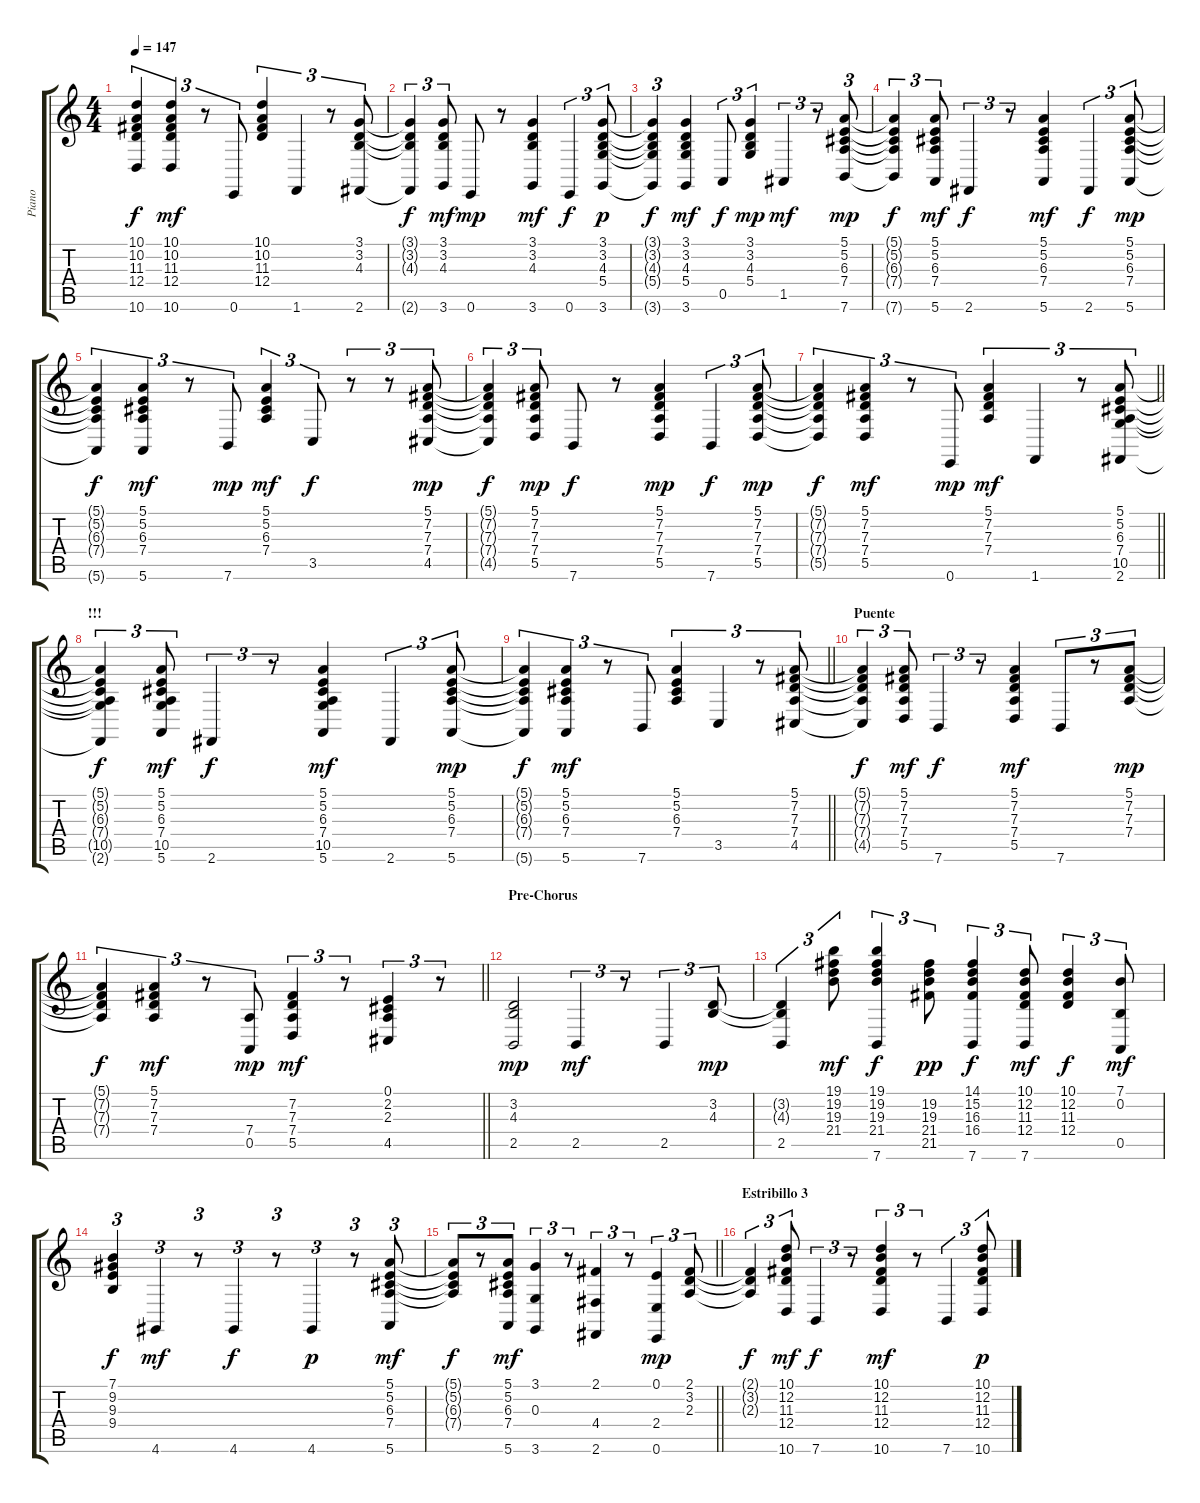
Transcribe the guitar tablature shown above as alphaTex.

\track ("Piano" "Piano") {instrument acousticgrandpiano}
\staff {score tabs}
\tuning (E4 B3 G3 D3 A2 E2) {hide}
\ts (4 4)
\tempo 147
\clef g2
\ks c
(10.1{t} 10.2{t} 11.3{t} 12.4{t} 10.6{t}).4{tu (3 2) dy f} (10.1 10.2 11.3 12.4 10.6).4{tu (3 2) dy mf} r.8{tu (3 2)} 0.6.8{tu (3 2)} (10.1 10.2 11.3 12.4).4{tu (3 2)} 1.6.4{tu (3 2)} r.8{tu (3 2)} (3.1 3.2 4.3 2.6).8{tu (3 2)} |
(3.1{t} 3.2{t} 4.3{t} 2.6{t}).4{tu (3 2) dy f} (3.1 3.2 4.3 3.6).8{tu (3 2) dy mf} 0.6.8{dy mp} r.8 (3.1 3.2 4.3 3.6).4{dy mf} 0.6.4{tu (3 2) dy f} (3.1 3.2 4.3 5.4 3.6).8{tu (3 2) dy p} |
(3.1{t} 3.2{t} 4.3{t} 5.4{t} 3.6{t}).4{tu (3 2) dy f} (3.1 3.2 4.3 5.4 3.6).4{dy mf} 0.5.8{tu (3 2) dy f} (3.1 3.2 4.3 5.4).4{tu (3 2) dy mp} 1.5.4{tu (3 2) dy mf} r.8{tu (3 2)} (5.1 5.2 6.3 7.4 7.6).8{tu (3 2) dy mp} |
(5.1{t} 5.2{t} 6.3{t} 7.4{t} 7.6{t}).4{tu (3 2) dy f} (5.1 5.2 6.3 7.4 5.6).8{tu (3 2) dy mf} 2.6.4{tu (3 2) dy f} r.8{tu (3 2)} (5.1 5.2 6.3 7.4 5.6).4{dy mf} 2.6.4{tu (3 2) dy f} (5.1 5.2 6.3 7.4 5.6).8{tu (3 2) dy mp} |
(5.1{t} 5.2{t} 6.3{t} 7.4{t} 5.6{t}).4{tu (3 2) dy f} (5.1 5.2 6.3 7.4 5.6).4{tu (3 2) dy mf} r.8{tu (3 2)} 7.6.8{tu (3 2) dy mp} (5.1 5.2 6.3 7.4).4{tu (3 2) dy mf} 3.5.8{tu (3 2) dy f} r.8{tu (3 2)} r.8{tu (3 2)} (5.1 7.2 7.3 7.4 4.5).8{tu (3 2) dy mp} |
(5.1{t} 7.2{t} 7.3{t} 7.4{t} 4.5{t}).4{tu (3 2) dy f} (5.1 7.2 7.3 7.4 5.5).8{tu (3 2) dy mp} 7.6.8{dy f} r.8 (5.1 7.2 7.3 7.4 5.5).4{dy mp} 7.6.4{tu (3 2) dy f} (5.1 7.2 7.3 7.4 5.5).8{tu (3 2) dy mp} |
\barLineRight lightlight
(5.1{t} 7.2{t} 7.3{t} 7.4{t} 5.5{t}).4{tu (3 2) dy f} (5.1 7.2 7.3 7.4 5.5).4{tu (3 2) dy mf} r.8{tu (3 2)} 0.6.8{tu (3 2) dy mp} (5.1 7.2 7.3 7.4).4{tu (3 2) dy mf} 1.6.4{tu (3 2)} r.8{tu (3 2)} (5.1 5.2 6.3 7.4 10.5 2.6).8{tu (3 2)} |
\section ("" "!!!")
(5.1{t} 5.2{t} 6.3{t} 7.4{t} 10.5{t} 2.6{t}).4{tu (3 2) dy f} (5.1 5.2 6.3 7.4 10.5 5.6).8{tu (3 2) dy mf} 2.6.4{tu (3 2) dy f} r.8{tu (3 2)} (5.1 5.2 6.3 7.4 10.5 5.6).4{dy mf} 2.6.4{tu (3 2)} (5.1 5.2 6.3 7.4 5.6).8{tu (3 2) dy mp} |
\barLineRight lightlight
(5.1{t} 5.2{t} 6.3{t} 7.4{t} 5.6{t}).4{tu (3 2) dy f} (5.1 5.2 6.3 7.4 5.6).4{tu (3 2) dy mf} r.8{tu (3 2)} 7.6.8{tu (3 2)} (5.1 5.2 6.3 7.4).4{tu (3 2)} 3.5.4{tu (3 2)} r.8{tu (3 2)} (5.1 7.2 7.3 7.4 4.5).8{tu (3 2)} |
\section ("" "Puente")
(5.1{t} 7.2{t} 7.3{t} 7.4{t} 4.5{t}).4{tu (3 2) dy f} (5.1 7.2 7.3 7.4 5.5).8{tu (3 2) dy mf} 7.6.4{tu (3 2) dy f} r.8{tu (3 2)} (5.1 7.2 7.3 7.4 5.5).4{dy mf} 7.6.8{tu (3 2)} r.8{tu (3 2)} (5.1 7.2 7.3 7.4).8{tu (3 2) dy mp} |
\barLineRight lightlight
(5.1{t} 7.2{t} 7.3{t} 7.4{t}).4{tu (3 2) dy f} (5.1 7.2 7.3 7.4).4{tu (3 2) dy mf} r.8{tu (3 2)} (7.4 0.5).8{tu (3 2) dy mp} (7.2 7.3 7.4 5.5).4{tu (3 2) dy mf} r.8{tu (3 2)} (0.1 2.2 2.3 4.5).4{tu (3 2)} r.8{tu (3 2)} |
\section ("" "Pre-Chorus")
(3.2 4.3 2.5).2{dy mp} 2.5.4{tu (3 2) dy mf} r.8{tu (3 2)} 2.5.4{tu (3 2)} (3.2 4.3).8{tu (3 2) dy mp} |
(3.2{t} 4.3{t} 2.5).4{tu (3 2)} (19.1 19.2 19.3 21.4).8{tu (3 2) dy mf} (19.1 19.2 19.3 21.4 7.6).4{tu (3 2) dy f} (19.2 19.3 21.4 21.5).8{tu (3 2) dy pp} (14.1 15.2 16.3 16.4 7.6).4{tu (3 2) dy f} (10.1 12.2 11.3 12.4 7.6).8{tu (3 2) dy mf} (10.1 12.2 11.3 12.4).4{tu (3 2) dy f} (7.1 0.2 0.5).8{tu (3 2) dy mf} |
(7.1 9.2 9.3 9.4).4{tu (3 2) dy f} 4.6.4{tu (3 2) dy mf} r.8{tu (3 2)} 4.6.4{tu (3 2) dy f} r.8{tu (3 2)} 4.6.4{tu (3 2) dy p} r.8{tu (3 2)} (5.1 5.2 6.3 7.4 5.6).8{tu (3 2) dy mf} |
\barLineRight lightlight
(5.1{t} 5.2{t} 6.3{t} 7.4{t}).8{tu (3 2) dy f} r.8{tu (3 2)} (5.1 5.2 6.3 7.4 5.6).8{tu (3 2) dy mf} (3.1 0.3 3.6).4{tu (3 2)} r.8{tu (3 2)} (2.1 4.4 2.6).4{tu (3 2)} r.8{tu (3 2)} (0.1 2.4 0.6).4{tu (3 2) dy mp} (2.1 3.2 2.3).8{tu (3 2)} |
\section ("" "Estribillo 3")
(2.1{t} 3.2{t} 2.3{t}).4{tu (3 2) dy f} (10.1 12.2 11.3 12.4 10.6).8{tu (3 2) dy mf} 7.6.4{tu (3 2) dy f} r.8{tu (3 2)} (10.1 12.2 11.3 12.4 10.6).4{tu (3 2) dy mf} r.8{tu (3 2)} 7.6.4{tu (3 2)} (10.1 12.2 11.3 12.4 10.6).8{tu (3 2) dy p}
